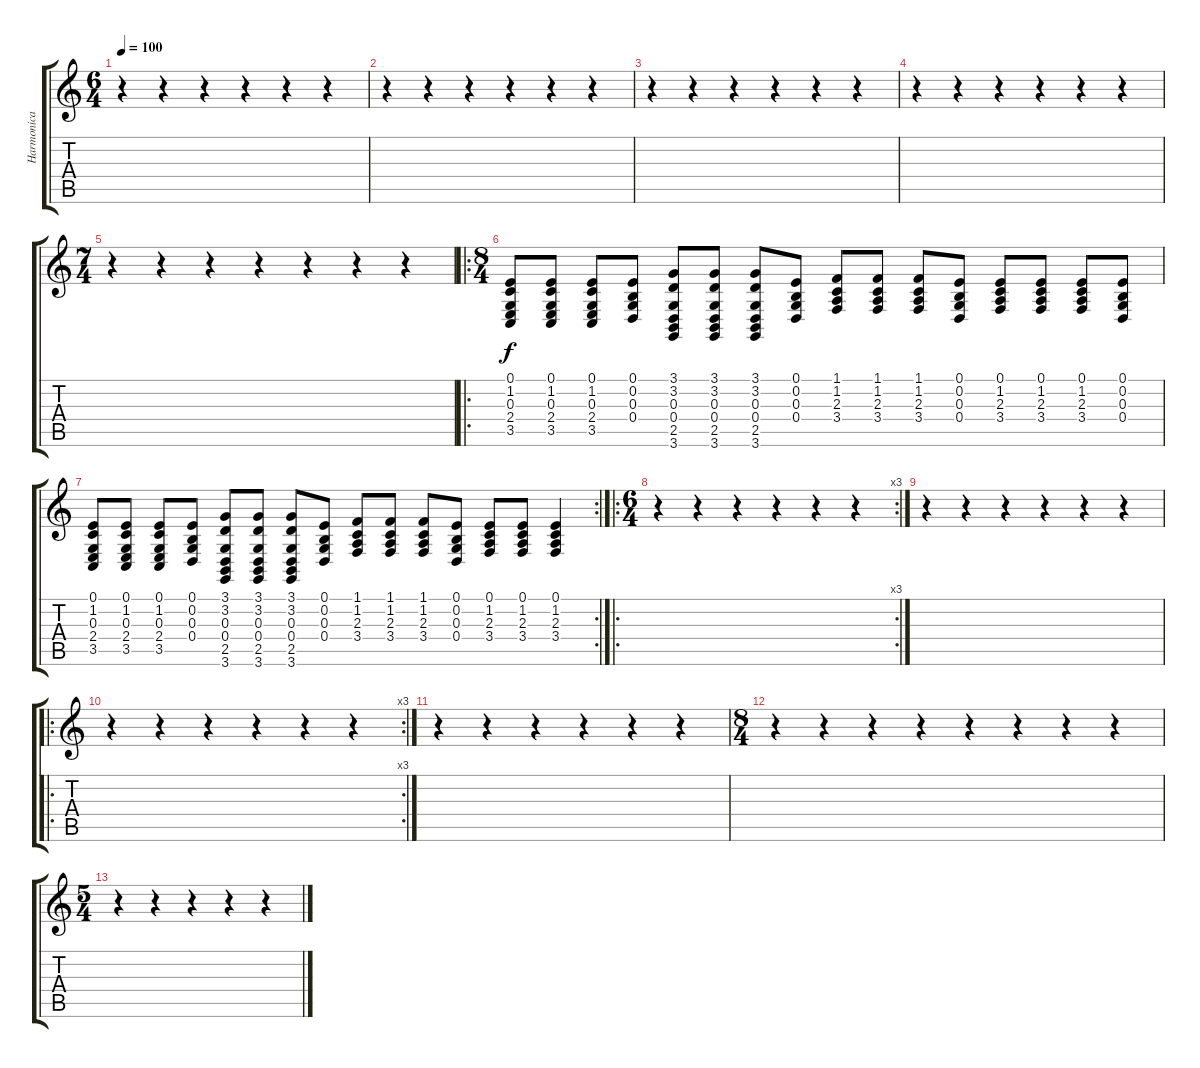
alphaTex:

\track ("Harmonica" "Harmonica") {instrument harmonica}
\staff {score tabs}
\tuning (E4 B3 G3 D3 A2 E2) {hide}
\ts (6 4)
\tempo 100
\clef g2
\ks c
r.4{dy f} r.4 r.4 r.4 r.4 r.4 |
r.4 r.4 r.4 r.4 r.4 r.4 |
r.4 r.4 r.4 r.4 r.4 r.4 |
r.4 r.4 r.4 r.4 r.4 r.4 |
\ts (7 4)
r.4 r.4 r.4 r.4 r.4 r.4 r.4 |
\ro
\ts (8 4)
(0.1 1.2 0.3 2.4 3.5).8 (0.1 1.2 0.3 2.4 3.5).8 (0.1 1.2 0.3 2.4 3.5).8 (0.1 0.2 0.3 0.4).8 (3.1 3.2 0.3 0.4 2.5 3.6).8 (3.1 3.2 0.3 0.4 2.5 3.6).8 (3.1 3.2 0.3 0.4 2.5 3.6).8 (0.1 0.2 0.3 0.4).8 (1.1 1.2 2.3 3.4).8 (1.1 1.2 2.3 3.4).8 (1.1 1.2 2.3 3.4).8 (0.1 0.2 0.3 0.4).8 (0.1 1.2 2.3 3.4).8 (0.1 1.2 2.3 3.4).8 (0.1 1.2 2.3 3.4).8 (0.1 0.2 0.3 0.4).8 |
\rc 2
(0.1 1.2 0.3 2.4 3.5).8 (0.1 1.2 0.3 2.4 3.5).8 (0.1 1.2 0.3 2.4 3.5).8 (0.1 0.2 0.3 0.4).8 (3.1 3.2 0.3 0.4 2.5 3.6).8 (3.1 3.2 0.3 0.4 2.5 3.6).8 (3.1 3.2 0.3 0.4 2.5 3.6).8 (0.1 0.2 0.3 0.4).8 (1.1 1.2 2.3 3.4).8 (1.1 1.2 2.3 3.4).8 (1.1 1.2 2.3 3.4).8 (0.1 0.2 0.3 0.4).8 (0.1 1.2 2.3 3.4).8 (0.1 1.2 2.3 3.4).8 (0.1 1.2 2.3 3.4).4 |
\ro
\rc 3
\ts (6 4)
r.4 r.4 r.4 r.4 r.4 r.4 |
r.4 r.4 r.4 r.4 r.4 r.4 |
\ro
\rc 3
r.4 r.4 r.4 r.4 r.4 r.4 |
r.4 r.4 r.4 r.4 r.4 r.4 |
\ts (8 4)
r.4 r.4 r.4 r.4 r.4 r.4 r.4 r.4 |
\ts (5 4)
r.4 r.4 r.4 r.4 r.4
